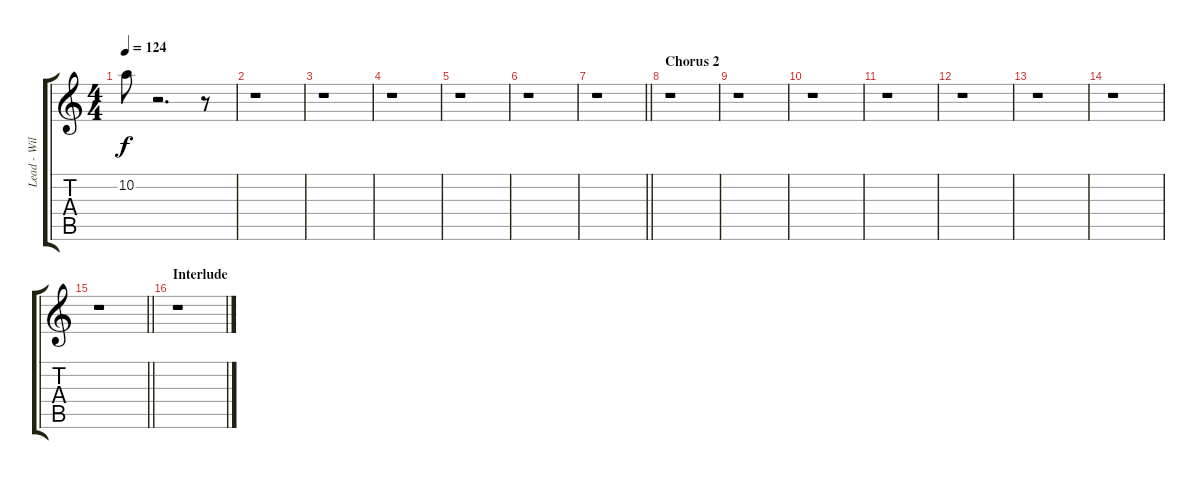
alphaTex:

\track ("Lead - Wilton" "Lead - Wil") {instrument distortionguitar}
\staff {score tabs}
\tuning (E4 B3 G3 D3 A2 E2) {hide}
\ts (4 4)
\tempo 124
\clef g2
\ks c
10.2{t}.8{dy f} r.2{d} r.8 |
r.1{volume 14} |
r.1 |
r.1 |
r.1 |
r.1 |
\barLineRight lightlight
r.1 |
\section ("" "Chorus 2")
r.1 |
r.1 |
r.1 |
r.1 |
r.1 |
r.1 |
r.1 |
\barLineRight lightlight
r.1 |
\section ("" "Interlude")
r.1
